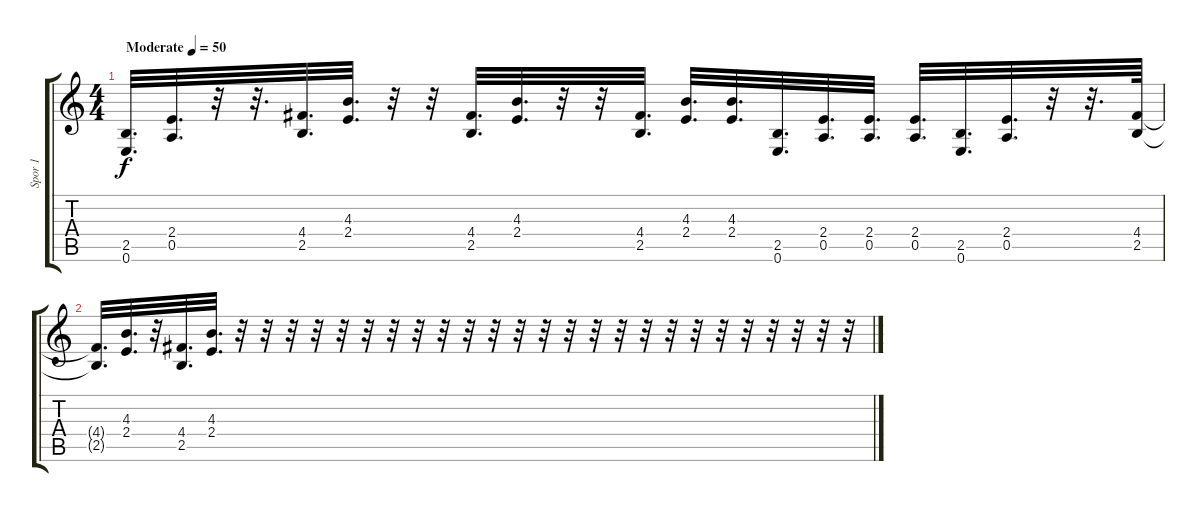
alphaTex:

\track ("Spor 1" "Spor 1") {instrument distortionguitar}
\staff {score tabs}
\tuning (E4 B3 G3 D3 A2 E2) {hide}
\ts (4 4)
\tempo (50 "Moderate")
\clef g2
\ks c
(2.5 0.6).32{d dy f instrument distortionguitar} (2.4 0.5).32{d} r.32 r.32{d} (4.4 2.5).32{d} (4.3 2.4).32{d} r.32 r.32 (4.4 2.5).32{d} (4.3 2.4).32{d} r.32 r.32 (4.4 2.5).32{d} (4.3 2.4).32{d} (4.3 2.4).32{d} (2.5 0.6).32{d} (2.4 0.5).32{d} (2.4 0.5).32{d} (2.4 0.5).32{d} (2.5 0.6).32{d} (2.4 0.5).32{d} r.32 r.32{d} (4.4 2.5).64 |
(4.4{t} 2.5{t}).32{d} (4.3 2.4).32{d} r.32 (4.4 2.5).32{d} (4.3 2.4).32{d} r.32 r.32 r.32 r.32 r.32 r.32 r.32 r.32 r.32 r.32 r.32 r.32 r.32 r.32 r.32 r.32 r.32 r.32 r.32 r.32 r.32 r.32 r.32 r.32 r.32
